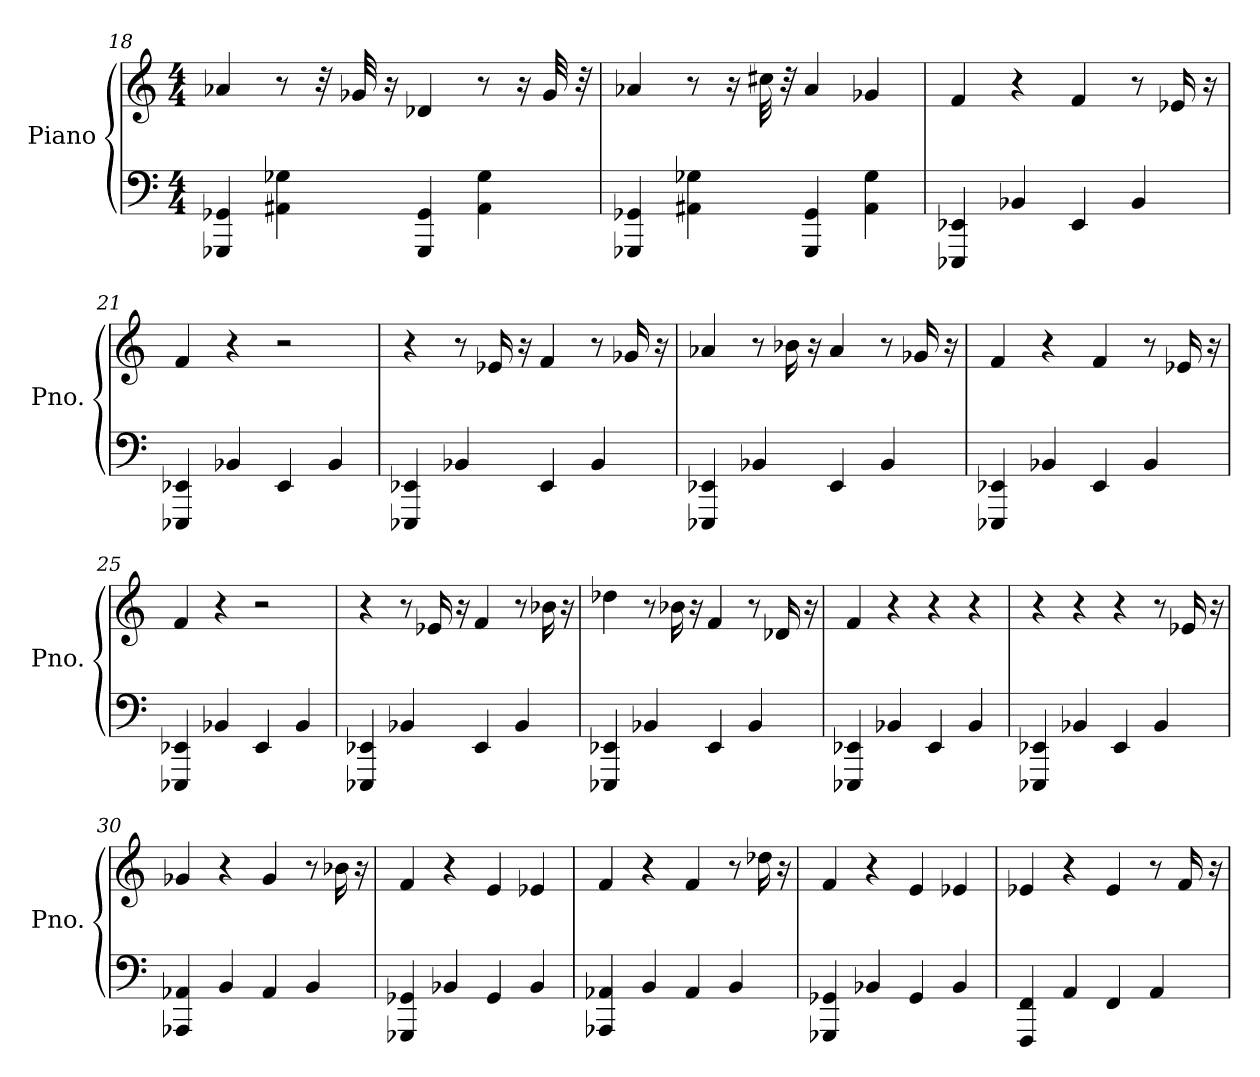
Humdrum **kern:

**kern	**kern
*part1	*part1
*staff2	*staff1
*I"Piano	*
*I'Pno.	*
*clefF4	*clefG2
*k[]	*k[]
*M4/4	*M4/4
=18	=18
4GGG-X/ 4GG-X/	4a-X/
4AA#X\ 4G-X\	8r
.	32r
.	32g-X/
.	16r
4GGG-/ 4GG-/	4d-X/
4AA#\ 4G-\	8r
.	16r
.	32g-/
.	32r
!!LO:LB:g=z
=19	=19
4GGG-X/ 4GG-X/	4a-X/
4AA#X\ 4G-X\	8r
.	16r
.	32cc#X\
.	32r
4GGG-/ 4GG-/	4a-/
4AA#\ 4G-\	4g-X/
=20	=20
4EEE-X/ 4EE-X/	4f/
4BB-X/	4r
4EE-/	4f/
4BB-/	8r
.	16e-X/
.	16r
=21	=21
4EEE-X/ 4EE-X/	4f/
4BB-X/	4r
4EE-/	2r
4BB-/	.
=22	=22
4EEE-X/ 4EE-X/	4r
4BB-X/	8r
.	16e-X/
.	16r
4EE-/	4f/
4BB-/	8r
.	16g-X/
.	16r
=23	=23
4EEE-X/ 4EE-X/	4a-X/
4BB-X/	8r
.	16b-X\
.	16r
4EE-/	4a-/
4BB-/	8r
.	16g-X/
.	16r
!!LO:LB:g=z
=24	=24
4EEE-X/ 4EE-X/	4f/
4BB-X/	4r
4EE-/	4f/
4BB-/	8r
.	16e-X/
.	16r
=25	=25
4EEE-X/ 4EE-X/	4f/
4BB-X/	4r
4EE-/	2r
4BB-/	.
=26	=26
4EEE-X/ 4EE-X/	4r
4BB-X/	8r
.	16e-X/
.	16r
4EE-/	4f/
4BB-/	8r
.	16b-X\
.	16r
=27	=27
4EEE-X/ 4EE-X/	4dd-X\
4BB-X/	8r
.	16b-X\
.	16r
4EE-/	4f/
4BB-/	8r
.	16d-X/
.	16r
=28	=28
4EEE-X/ 4EE-X/	4f/
4BB-X/	4r
4EE-/	4r
4BB-/	4r
!!LO:LB:g=z
=29	=29
4EEE-X/ 4EE-X/	4r
4BB-X/	4r
4EE-/	4r
4BB-/	8r
.	16e-X/
.	16r
=30	=30
4AAA-X/ 4AA-X/	4g-X/
4BB/	4r
4AA-/	4g-/
4BB/	8r
.	16b-X\
.	16r
=31	=31
4GGG-X/ 4GG-X/	4f/
4BB-X/	4r
4GG-/	4e/
4BB-/	4e-X/
=32	=32
4AAA-X/ 4AA-X/	4f/
4BB/	4r
4AA-/	4f/
4BB/	8r
.	16dd-X\
.	16r
=33	=33
4GGG-X/ 4GG-X/	4f/
4BB-X/	4r
4GG-/	4e/
4BB-/	4e-X/
=34	=34
4FFF/ 4FF/	4e-X/
4AA/	4r
4FF/	4e-/
4AA/	8r
.	16f/
.	16r
=	=
*-	*-
